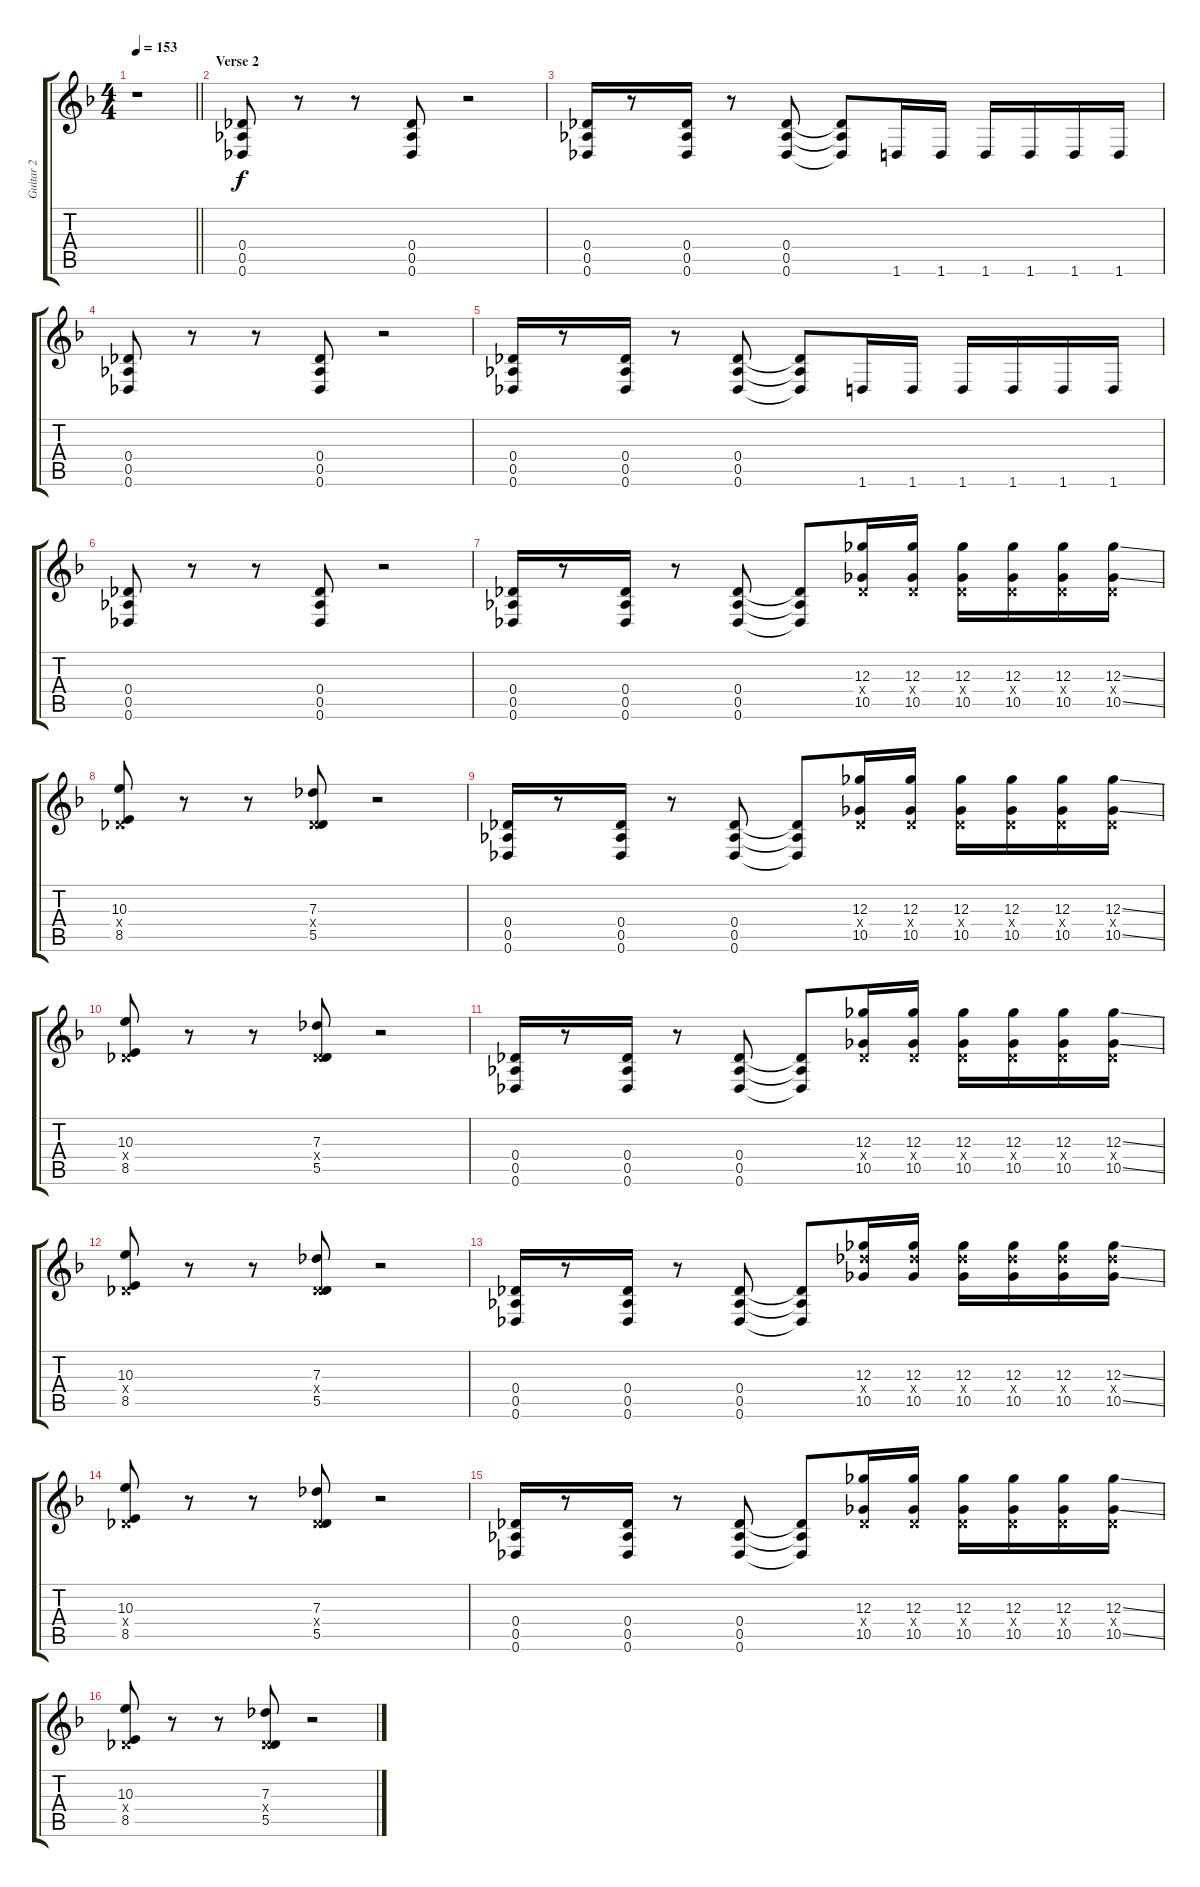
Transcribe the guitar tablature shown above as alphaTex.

\track ("Guitar 2" "Guitar 2") {instrument distortionguitar}
\staff {score tabs}
\tuning (Eb4 Bb3 Gb3 Db3 Ab2 Db2) {hide}
\ts (4 4)
\tempo 153
\clef g2
\barLineRight lightlight
\ks dminor
r.1{dy f} |
\section ("" "Verse 2")
(0.4 0.5 0.6).8 r.8 r.8 (0.4 0.5 0.6).8 r.2 |
(0.4 0.5 0.6).16 r.8 (0.4 0.5 0.6).16 r.8 (0.4 0.5 0.6).8 (0.4{t} 0.5{t} 0.6{t}).8 1.6.16 1.6.16 1.6.16 1.6.16 1.6.16 1.6.16 |
(0.4 0.5 0.6).8 r.8 r.8 (0.4 0.5 0.6).8 r.2 |
(0.4 0.5 0.6).16 r.8 (0.4 0.5 0.6).16 r.8 (0.4 0.5 0.6).8 (0.4{t} 0.5{t} 0.6{t}).8 1.6.16 1.6.16 1.6.16 1.6.16 1.6.16 1.6.16 |
(0.4 0.5 0.6).8 r.8 r.8 (0.4 0.5 0.6).8 r.2 |
(0.4 0.5 0.6).16 r.8 (0.4 0.5 0.6).16 r.8 (0.4 0.5 0.6).8 (0.4{t} 0.5{t} 0.6{t}).8 (12.3 0.4{x} 10.5).16 (12.3 0.4{x} 10.5).16 (12.3 0.4{x} 10.5).16 (12.3 0.4{x} 10.5).16 (12.3 0.4{x} 10.5).16 (12.3{ss} 0.4{x} 10.5{ss}).16 |
(10.3 0.4{x} 8.5).8 r.8 r.8 (7.3 0.4{x} 5.5).8 r.2 |
(0.4 0.5 0.6).16 r.8 (0.4 0.5 0.6).16 r.8 (0.4 0.5 0.6).8 (0.4{t} 0.5{t} 0.6{t}).8 (12.3 0.4{x} 10.5).16 (12.3 0.4{x} 10.5).16 (12.3 0.4{x} 10.5).16 (12.3 0.4{x} 10.5).16 (12.3 0.4{x} 10.5).16 (12.3{ss} 0.4{x} 10.5{ss}).16 |
(10.3 0.4{x} 8.5).8 r.8 r.8 (7.3 0.4{x} 5.5).8 r.2 |
(0.4 0.5 0.6).16 r.8 (0.4 0.5 0.6).16 r.8 (0.4 0.5 0.6).8 (0.4{t} 0.5{t} 0.6{t}).8 (12.3 0.4{x} 10.5).16 (12.3 0.4{x} 10.5).16 (12.3 0.4{x} 10.5).16 (12.3 0.4{x} 10.5).16 (12.3 0.4{x} 10.5).16 (12.3{ss} 0.4{x} 10.5{ss}).16 |
(10.3 0.4{x} 8.5).8 r.8 r.8 (7.3 0.4{x} 5.5).8 r.2 |
(0.4 0.5 0.6).16 r.8 (0.4 0.5 0.6).16 r.8 (0.4 0.5 0.6).8 (0.4{t} 0.5{t} 0.6{t}).8 (12.3 12.4{x} 10.5).16 (12.3 12.4{x} 10.5).16 (12.3 12.4{x} 10.5).16 (12.3 12.4{x} 10.5).16 (12.3 12.4{x} 10.5).16 (12.3{ss} 12.4{x} 10.5{ss}).16 |
(10.3 0.4{x} 8.5).8 r.8 r.8 (7.3 0.4{x} 5.5).8 r.2 |
(0.4 0.5 0.6).16 r.8 (0.4 0.5 0.6).16 r.8 (0.4 0.5 0.6).8 (0.4{t} 0.5{t} 0.6{t}).8 (12.3 0.4{x} 10.5).16 (12.3 0.4{x} 10.5).16 (12.3 0.4{x} 10.5).16 (12.3 0.4{x} 10.5).16 (12.3 0.4{x} 10.5).16 (12.3{ss} 0.4{x} 10.5{ss}).16 |
(10.3 0.4{x} 8.5).8 r.8 r.8 (7.3 0.4{x} 5.5).8 r.2
